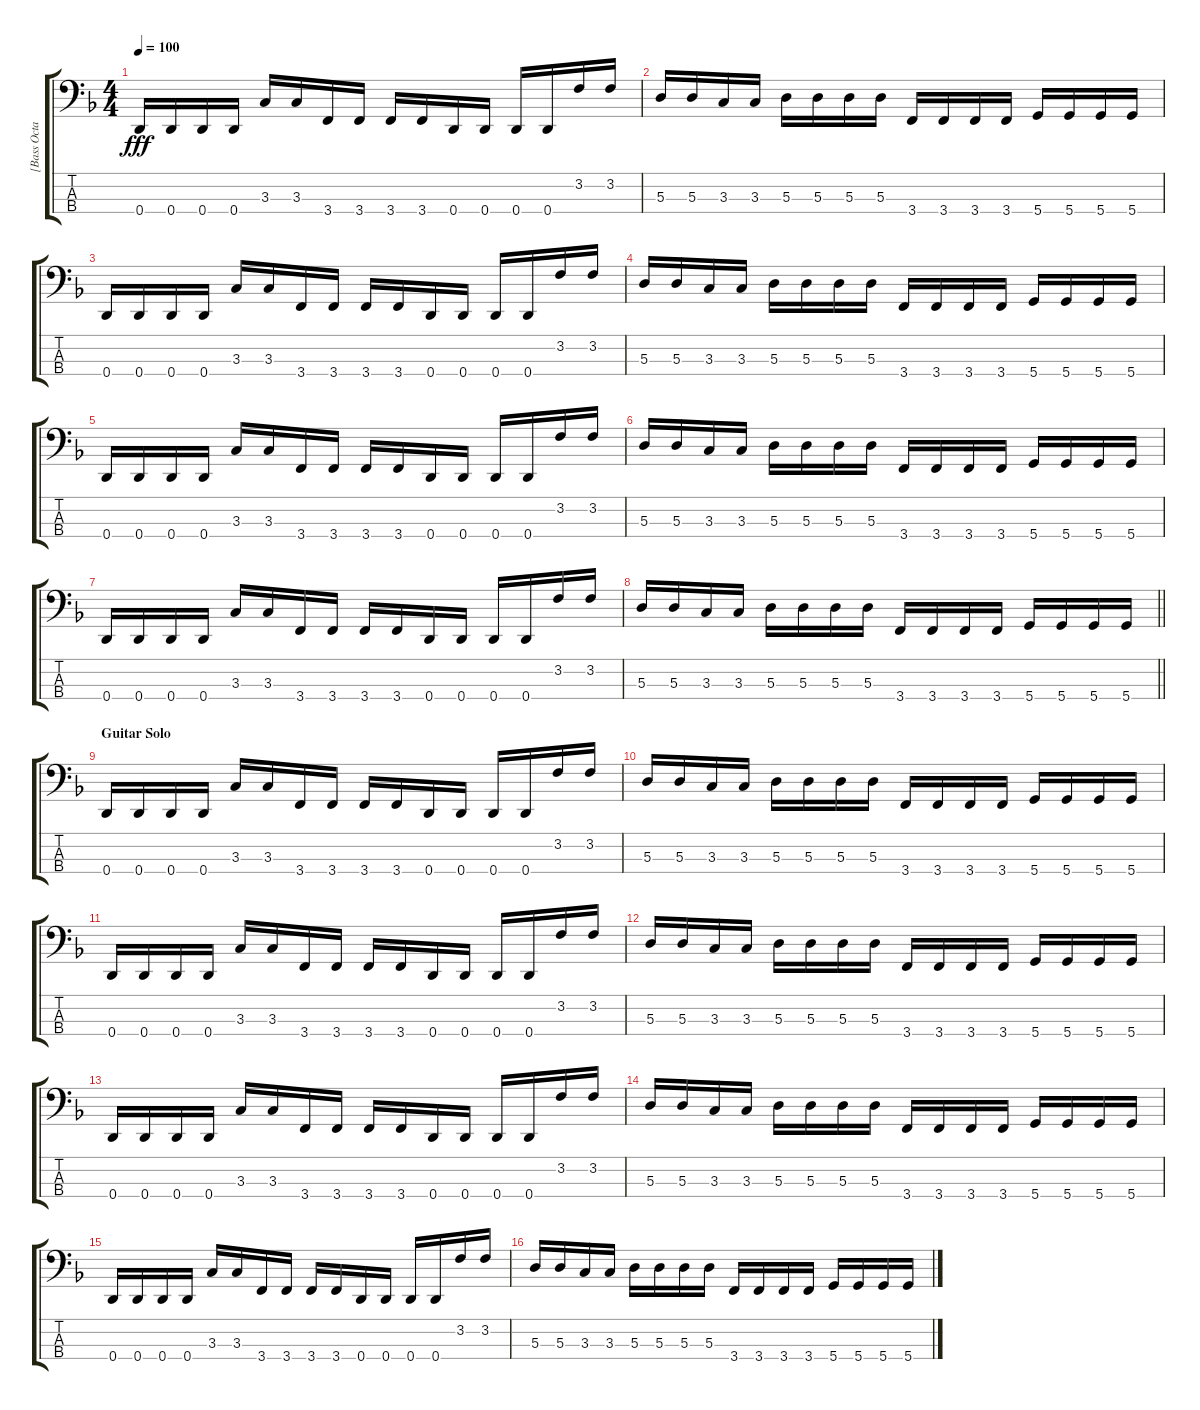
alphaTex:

\track ("[Bass Octave]" "[Bass Octa") {instrument electricbassfinger}
\staff {score tabs}
\tuning (G2 D2 A1 D1) {hide}
\ts (4 4)
\tempo 100
\clef f4
\ks f
0.4.16{dy fff} 0.4.16 0.4.16 0.4.16 3.3.16 3.3.16 3.4.16 3.4.16 3.4.16 3.4.16 0.4.16 0.4.16 0.4.16 0.4.16 3.2.16 3.2.16 |
5.3.16 5.3.16 3.3.16 3.3.16 5.3.16 5.3.16 5.3.16 5.3.16 3.4.16 3.4.16 3.4.16 3.4.16 5.4.16 5.4.16 5.4.16 5.4.16 |
0.4.16 0.4.16 0.4.16 0.4.16 3.3.16 3.3.16 3.4.16 3.4.16 3.4.16 3.4.16 0.4.16 0.4.16 0.4.16 0.4.16 3.2.16 3.2.16 |
5.3.16 5.3.16 3.3.16 3.3.16 5.3.16 5.3.16 5.3.16 5.3.16 3.4.16 3.4.16 3.4.16 3.4.16 5.4.16 5.4.16 5.4.16 5.4.16 |
0.4.16 0.4.16 0.4.16 0.4.16 3.3.16 3.3.16 3.4.16 3.4.16 3.4.16 3.4.16 0.4.16 0.4.16 0.4.16 0.4.16 3.2.16 3.2.16 |
5.3.16 5.3.16 3.3.16 3.3.16 5.3.16 5.3.16 5.3.16 5.3.16 3.4.16 3.4.16 3.4.16 3.4.16 5.4.16 5.4.16 5.4.16 5.4.16 |
0.4.16 0.4.16 0.4.16 0.4.16 3.3.16 3.3.16 3.4.16 3.4.16 3.4.16 3.4.16 0.4.16 0.4.16 0.4.16 0.4.16 3.2.16 3.2.16 |
\barLineRight lightlight
5.3.16 5.3.16 3.3.16 3.3.16 5.3.16 5.3.16 5.3.16 5.3.16 3.4.16 3.4.16 3.4.16 3.4.16 5.4.16 5.4.16 5.4.16 5.4.16 |
\section ("" "Guitar Solo")
0.4.16 0.4.16 0.4.16 0.4.16 3.3.16 3.3.16 3.4.16 3.4.16 3.4.16 3.4.16 0.4.16 0.4.16 0.4.16 0.4.16 3.2.16 3.2.16 |
5.3.16 5.3.16 3.3.16 3.3.16 5.3.16 5.3.16 5.3.16 5.3.16 3.4.16 3.4.16 3.4.16 3.4.16 5.4.16 5.4.16 5.4.16 5.4.16 |
0.4.16 0.4.16 0.4.16 0.4.16 3.3.16 3.3.16 3.4.16 3.4.16 3.4.16 3.4.16 0.4.16 0.4.16 0.4.16 0.4.16 3.2.16 3.2.16 |
5.3.16 5.3.16 3.3.16 3.3.16 5.3.16 5.3.16 5.3.16 5.3.16 3.4.16 3.4.16 3.4.16 3.4.16 5.4.16 5.4.16 5.4.16 5.4.16 |
0.4.16 0.4.16 0.4.16 0.4.16 3.3.16 3.3.16 3.4.16 3.4.16 3.4.16 3.4.16 0.4.16 0.4.16 0.4.16 0.4.16 3.2.16 3.2.16 |
5.3.16 5.3.16 3.3.16 3.3.16 5.3.16 5.3.16 5.3.16 5.3.16 3.4.16 3.4.16 3.4.16 3.4.16 5.4.16 5.4.16 5.4.16 5.4.16 |
0.4.16 0.4.16 0.4.16 0.4.16 3.3.16 3.3.16 3.4.16 3.4.16 3.4.16 3.4.16 0.4.16 0.4.16 0.4.16 0.4.16 3.2.16 3.2.16 |
5.3.16 5.3.16 3.3.16 3.3.16 5.3.16 5.3.16 5.3.16 5.3.16 3.4.16 3.4.16 3.4.16 3.4.16 5.4.16 5.4.16 5.4.16 5.4.16
